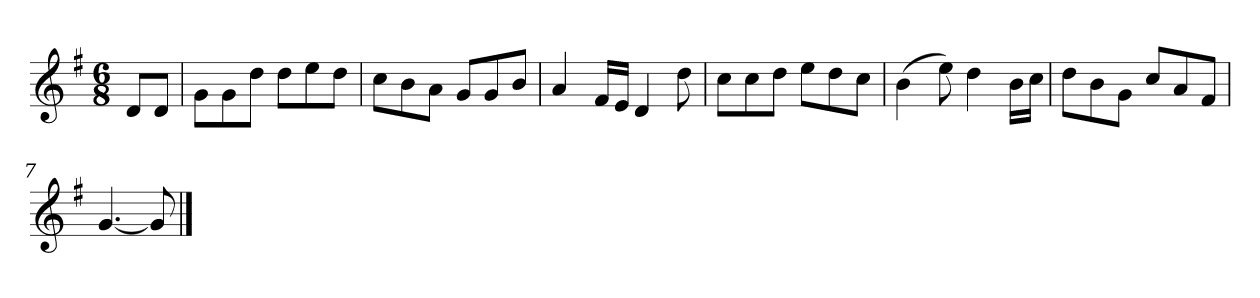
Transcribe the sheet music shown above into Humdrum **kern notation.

**kern
*part1
*staff1
*k[f#]
*M6/8
*MM120
=
8dL
8dJ
=1
8gL
8g
8ddJ
8ddL
8ee
8ddJ
=2
8ccL
8b
8aJ
8gL
8g
8bJ
=3
4a
16f#LL
16eJJ
4d
8dd
=4
8ccL
8cc
8ddJ
8eeL
8dd
8ccJ
=5
(4b
8ee)
4dd
16bLL
16ccJJ
=6
8ddL
8b
8gJ
8ccL
8a
8f#J
=7
[4.g
8g]
==
*-
